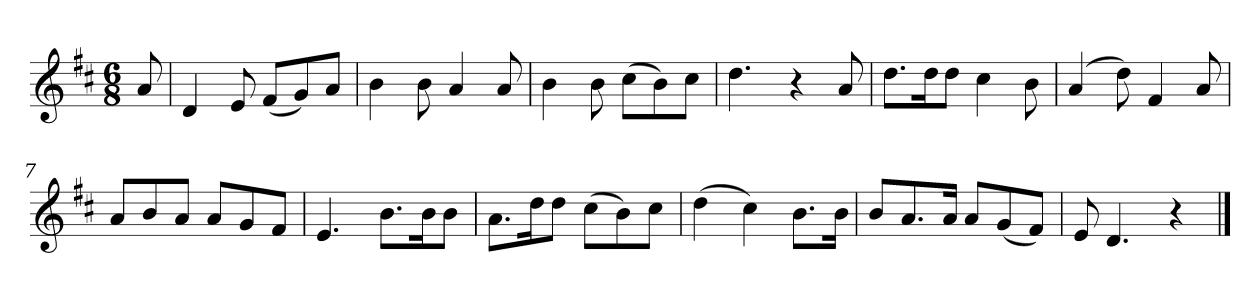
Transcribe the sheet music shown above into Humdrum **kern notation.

**kern
*part1
*staff1
*k[f#c#]
*M6/8
*MM120
=
8a
=1
4d
8e
(8f#L
8g)
8aJ
=2
4b
8b
4a
8a
=3
4b
8b
(8cc#L
8b)
8cc#J
=4
4.dd
4r
8a
=5
8.ddL
16ddK
8ddJ
4cc#
8b
=6
(4a
8dd)
4f#
8a
=7
8aL
8b
8aJ
8aL
8g
8f#J
=8
4.e
8.bL
16bK
8bJ
=9
8.aL
16ddK
8ddJ
(8cc#L
8b)
8cc#J
=10
(4dd
4cc#)
8.bL
16bJk
=11
8bL
8.a
16aJk
8aL
(8g
8f#J)
=12
8e
4.d
4r
==
*-
